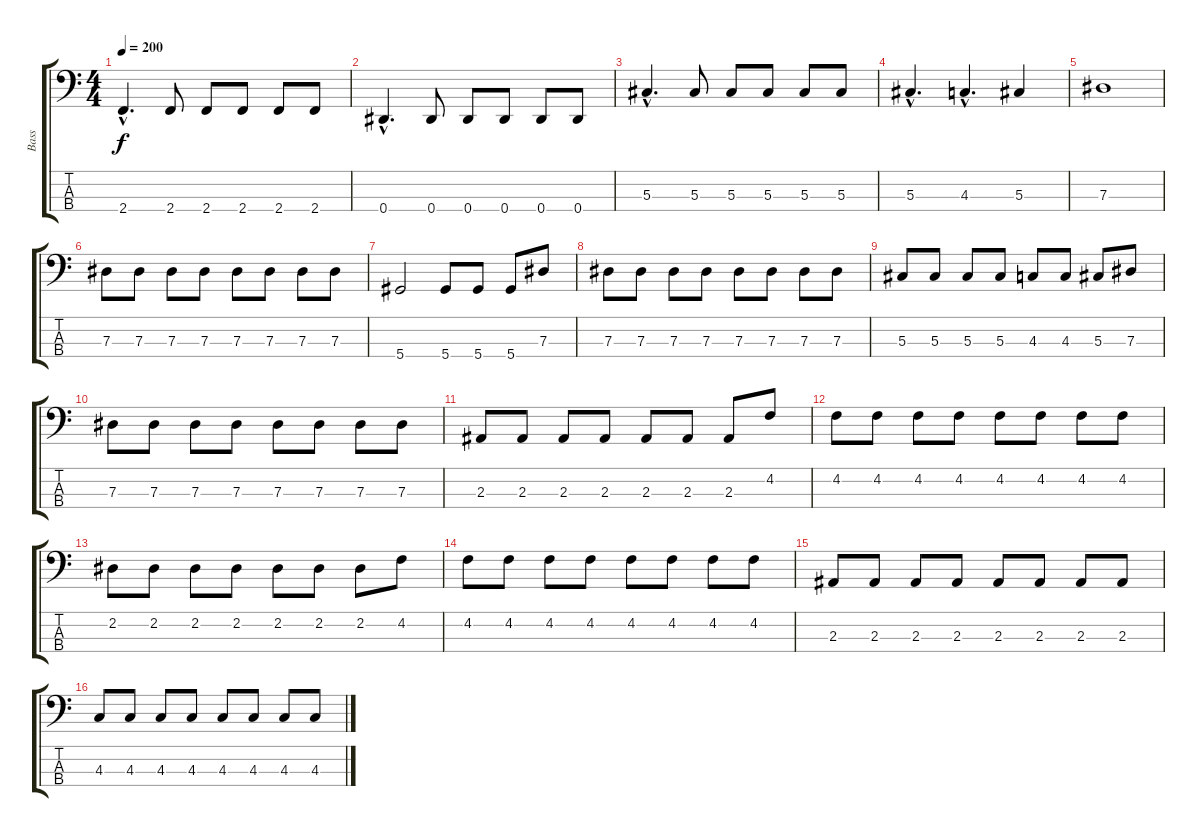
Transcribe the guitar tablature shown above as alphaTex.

\track ("Bass" "Bass") {instrument electricbasspick}
\staff {score tabs}
\tuning (Gb2 Db2 Ab1 Eb1) {hide}
\ts (4 4)
\tempo 200
\clef f4
\ks c
2.4{hac}.4{d dy f} 2.4.8 2.4.8 2.4.8 2.4.8 2.4.8 |
0.4{hac}.4{d} 0.4.8 0.4.8 0.4.8 0.4.8 0.4.8 |
5.3{hac}.4{d} 5.3.8 5.3.8 5.3.8 5.3.8 5.3.8 |
5.3{hac}.4{d} 4.3{hac}.4{d} 5.3.4 |
7.3.1 |
7.3.8 7.3.8 7.3.8 7.3.8 7.3.8 7.3.8 7.3.8 7.3.8 |
5.4.2 5.4.8 5.4.8 5.4.8 7.3.8 |
7.3.8 7.3.8 7.3.8 7.3.8 7.3.8 7.3.8 7.3.8 7.3.8 |
5.3.8 5.3.8 5.3.8 5.3.8 4.3.8 4.3.8 5.3.8 7.3.8 |
7.3.8 7.3.8 7.3.8 7.3.8 7.3.8 7.3.8 7.3.8 7.3.8 |
2.3.8 2.3.8 2.3.8 2.3.8 2.3.8 2.3.8 2.3.8 4.2.8 |
4.2.8 4.2.8 4.2.8 4.2.8 4.2.8 4.2.8 4.2.8 4.2.8 |
2.2.8 2.2.8 2.2.8 2.2.8 2.2.8 2.2.8 2.2.8 4.2.8 |
4.2.8 4.2.8 4.2.8 4.2.8 4.2.8 4.2.8 4.2.8 4.2.8 |
2.3.8 2.3.8 2.3.8 2.3.8 2.3.8 2.3.8 2.3.8 2.3.8 |
4.3.8 4.3.8 4.3.8 4.3.8 4.3.8 4.3.8 4.3.8 4.3.8
